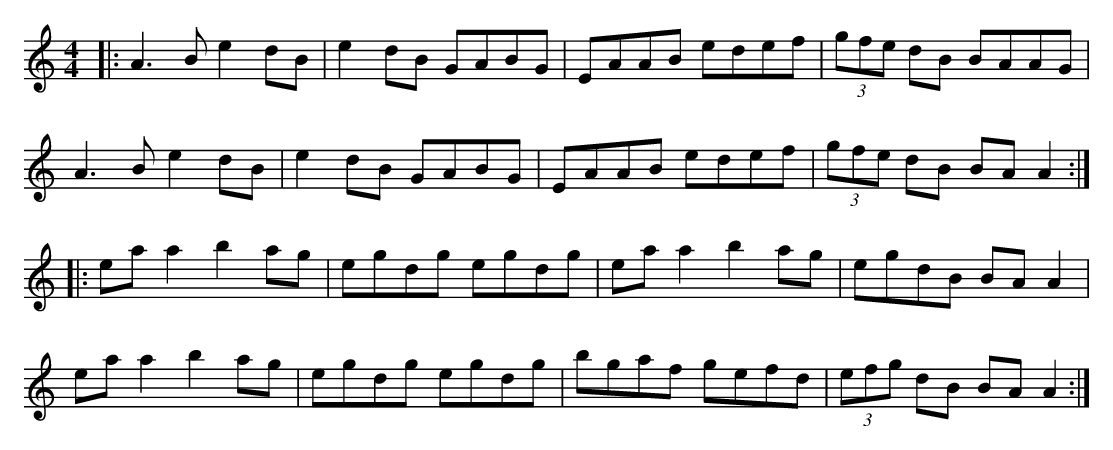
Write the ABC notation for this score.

X:1
M:4/4
K:Amin
|:A3B e2 dB|e2 dB GABG|EAAB edef|(3gfe dB BAAG|
A3B e2 dB|e2 dB GABG|EAAB edef|(3gfe dB BA A2:|
|:ea a2 b2 ag|egdg egdg|ea a2 b2 ag|egdB BA A2|
ea a2 b2 ag|egdg egdg|bgaf gefd|(3efg dB BA A2:|
